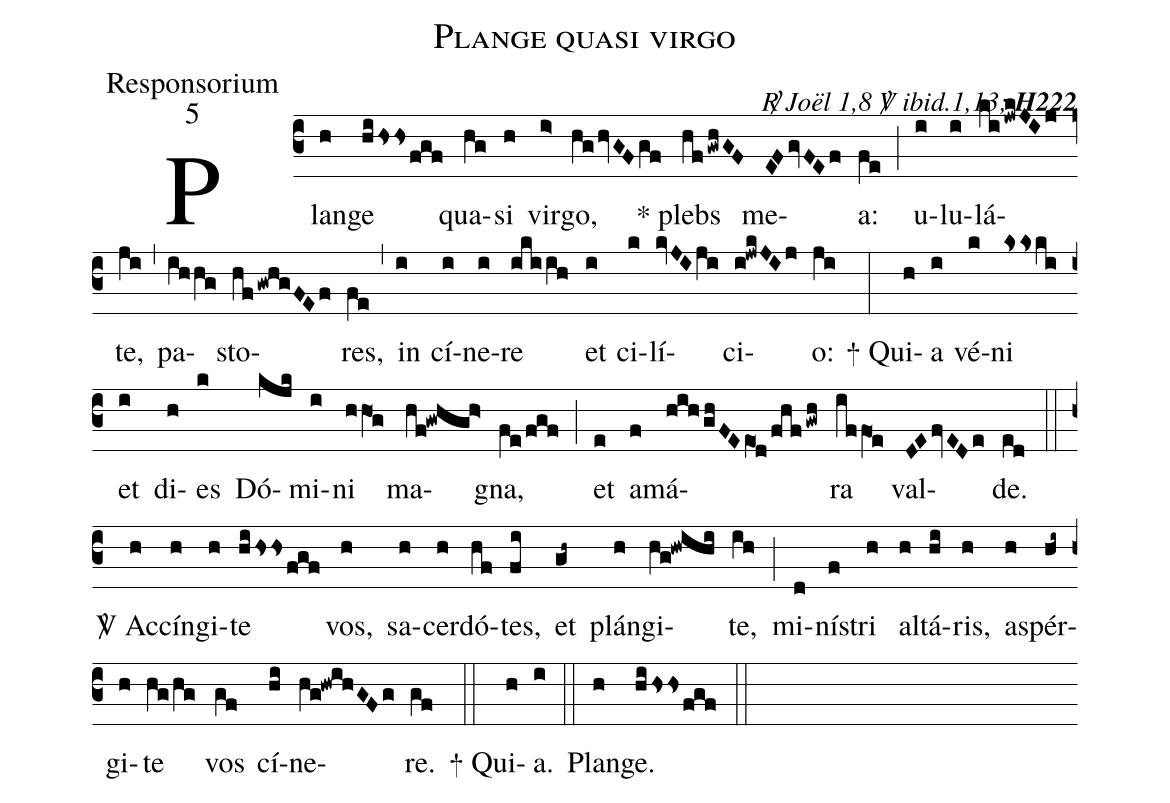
name:Plange quasi virgo;
office-part:Responsorium;
mode:5;
commentary:{\itshape\mdseries \Rbar\  Joël 1,8  \Vbar\ ibid.1,13;\/} {\bfseries H222};
%%
(c3) Plan(h)ge(hihssfgf) qua(hg)si(h) vir(i>)go,(hghvGFgf) <sp>*</sp> plebs(hf/gwhGF) me(EFgvFEf)a:(fe) (;)
u(i)lu(i)lá(ki/jwkJIj)te,(ji) (,)
pa(ih/hg)sto(hf/gwhgFEf)res,(fe) (,)
in(i) cí(i)ne(i)re(ikiih) et(i) ci(k)lí(kvJIji)ci(i!jwkJIj)o:(ji) (:)
<sp>+</sp> Qui(h)a(i) vé(k)ni(ksski) et(i) di(h)es(k) Dó(kjk)mi(i)ni(hhO1g) ma(hf!gwhgh>)gna,(fe/fgf) (;)
et(e) a(f)má(hih/ghFEeO1dfhf/gwh)ra(iffO1e) val(DEfvEDe)de.(ed) (::)
<sp>V/</sp> Ac(h)cín(h)gi(h)te(hihssfgf) vos,(h) sa(h)cer(h)dó(hf)tes,(fi) et(gh~) plán(h)gi(hg!hwihi)te,(ih) (;)
mi(d)ní(f)stri(h) al(h)tá(hi)ris,(h) as(h)pér(hi~)gi(h)te(hg/hg) vos(gf) cí(hi)ne(hg!hwihGFg)re.(gf) (::)
<sp>+</sp> Qui(h)a.(i) (::)
Plan(h)ge.(hihssfgf) (::)
